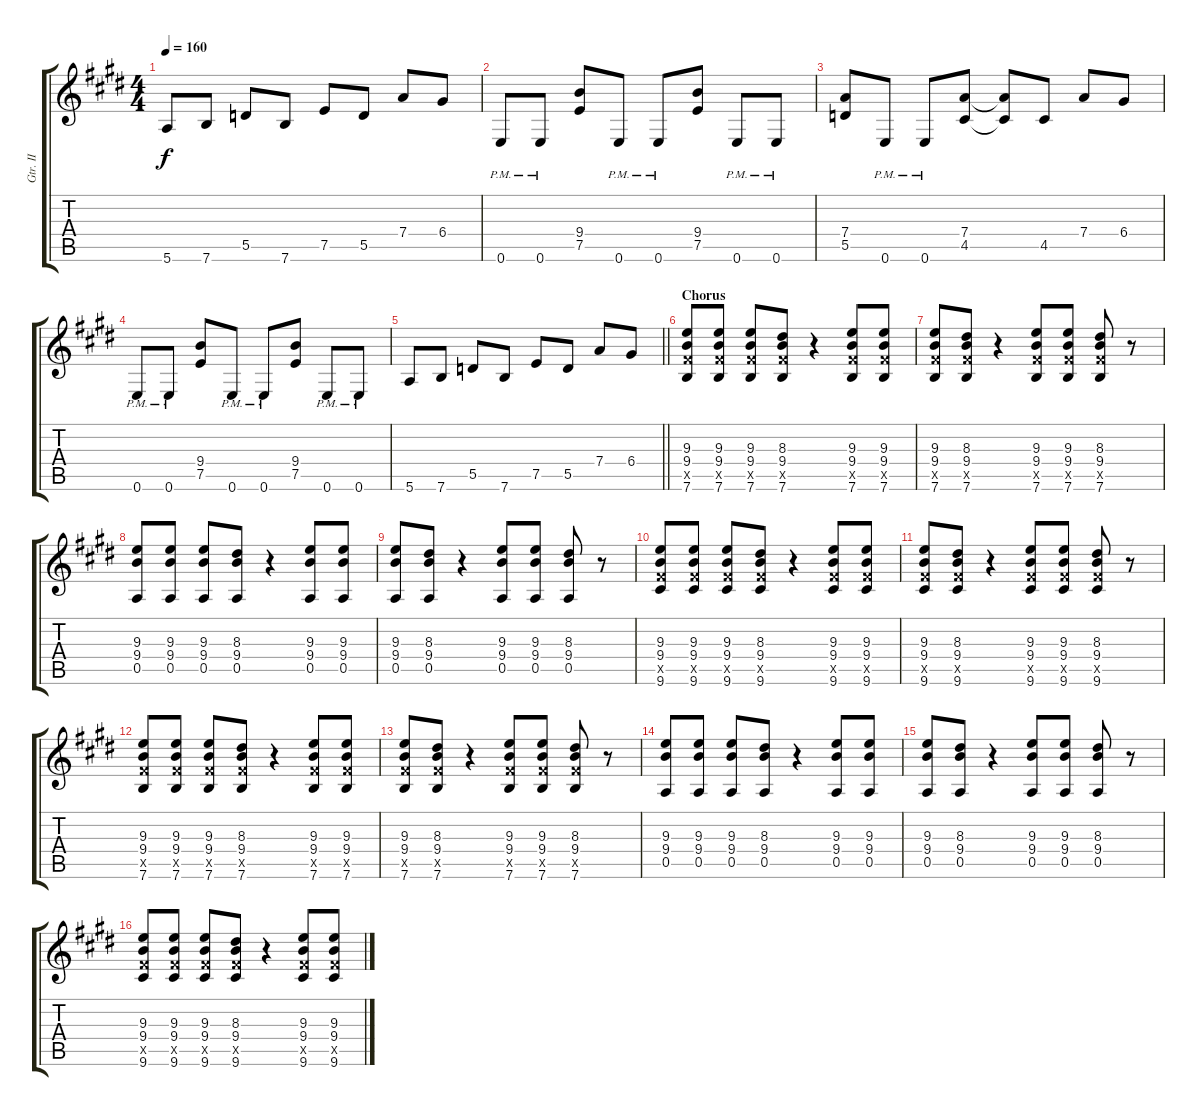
\track ("Gtr. II" "Gtr. II") {instrument distortionguitar}
\staff {score tabs}
\tuning (E4 B3 G3 D3 A2 E2) {hide}
\ts (4 4)
\tempo 160
\clef g2
\ks e
5.6.8{dy f} 7.6.8 5.5.8 7.6.8 7.5.8 5.5.8 7.4.8 6.4.8 |
0.6{pm}.8 0.6{pm}.8 (9.4 7.5).8 0.6{pm}.8 0.6{pm}.8 (9.4 7.5).8 0.6{pm}.8 0.6{pm}.8 |
(7.4 5.5).8 0.6{pm}.8 0.6{pm}.8 (7.4 4.5).8 (7.4{t} 4.5{t}).8 4.5.8 7.4.8 6.4.8 |
0.6{pm}.8 0.6{pm}.8 (9.4 7.5).8 0.6{pm}.8 0.6{pm}.8 (9.4 7.5).8 0.6{pm}.8 0.6{pm}.8 |
\barLineRight lightlight
5.6.8 7.6.8 5.5.8 7.6.8 7.5.8 5.5.8 7.4.8 6.4.8 |
\section ("" "Chorus")
(9.3 9.4 9.5{x} 7.6).8 (9.3 9.4 9.5{x} 7.6).8 (9.3 9.4 9.5{x} 7.6).8 (8.3 9.4 9.5{x} 7.6).8 r.4 (9.3 9.4 9.5{x} 7.6).8 (9.3 9.4 9.5{x} 7.6).8 |
(9.3 9.4 9.5{x} 7.6).8 (8.3 9.4 9.5{x} 7.6).8 r.4 (9.3 9.4 9.5{x} 7.6).8 (9.3 9.4 9.5{x} 7.6).8 (8.3 9.4 9.5{x} 7.6).8 r.8 |
(9.3 9.4 0.5).8 (9.3 9.4 0.5).8 (9.3 9.4 0.5).8 (8.3 9.4 0.5).8 r.4 (9.3 9.4 0.5).8 (9.3 9.4 0.5).8 |
(9.3 9.4 0.5).8 (8.3 9.4 0.5).8 r.4 (9.3 9.4 0.5).8 (9.3 9.4 0.5).8 (8.3 9.4 0.5).8 r.8 |
(9.3 9.4 9.5{x} 9.6).8 (9.3 9.4 9.5{x} 9.6).8 (9.3 9.4 9.5{x} 9.6).8 (8.3 9.4 9.5{x} 9.6).8 r.4 (9.3 9.4 9.5{x} 9.6).8 (9.3 9.4 9.5{x} 9.6).8 |
(9.3 9.4 9.5{x} 9.6).8 (8.3 9.4 9.5{x} 9.6).8 r.4 (9.3 9.4 9.5{x} 9.6).8 (9.3 9.4 9.5{x} 9.6).8 (8.3 9.4 9.5{x} 9.6).8 r.8 |
(9.3 9.4 9.5{x} 7.6).8 (9.3 9.4 9.5{x} 7.6).8 (9.3 9.4 9.5{x} 7.6).8 (8.3 9.4 9.5{x} 7.6).8 r.4 (9.3 9.4 9.5{x} 7.6).8 (9.3 9.4 9.5{x} 7.6).8 |
(9.3 9.4 9.5{x} 7.6).8 (8.3 9.4 9.5{x} 7.6).8 r.4 (9.3 9.4 9.5{x} 7.6).8 (9.3 9.4 9.5{x} 7.6).8 (8.3 9.4 9.5{x} 7.6).8 r.8 |
(9.3 9.4 0.5).8 (9.3 9.4 0.5).8 (9.3 9.4 0.5).8 (8.3 9.4 0.5).8 r.4 (9.3 9.4 0.5).8 (9.3 9.4 0.5).8 |
(9.3 9.4 0.5).8 (8.3 9.4 0.5).8 r.4 (9.3 9.4 0.5).8 (9.3 9.4 0.5).8 (8.3 9.4 0.5).8 r.8 |
(9.3 9.4 9.5{x} 9.6).8 (9.3 9.4 9.5{x} 9.6).8 (9.3 9.4 9.5{x} 9.6).8 (8.3 9.4 9.5{x} 9.6).8 r.4 (9.3 9.4 9.5{x} 9.6).8 (9.3 9.4 9.5{x} 9.6).8
